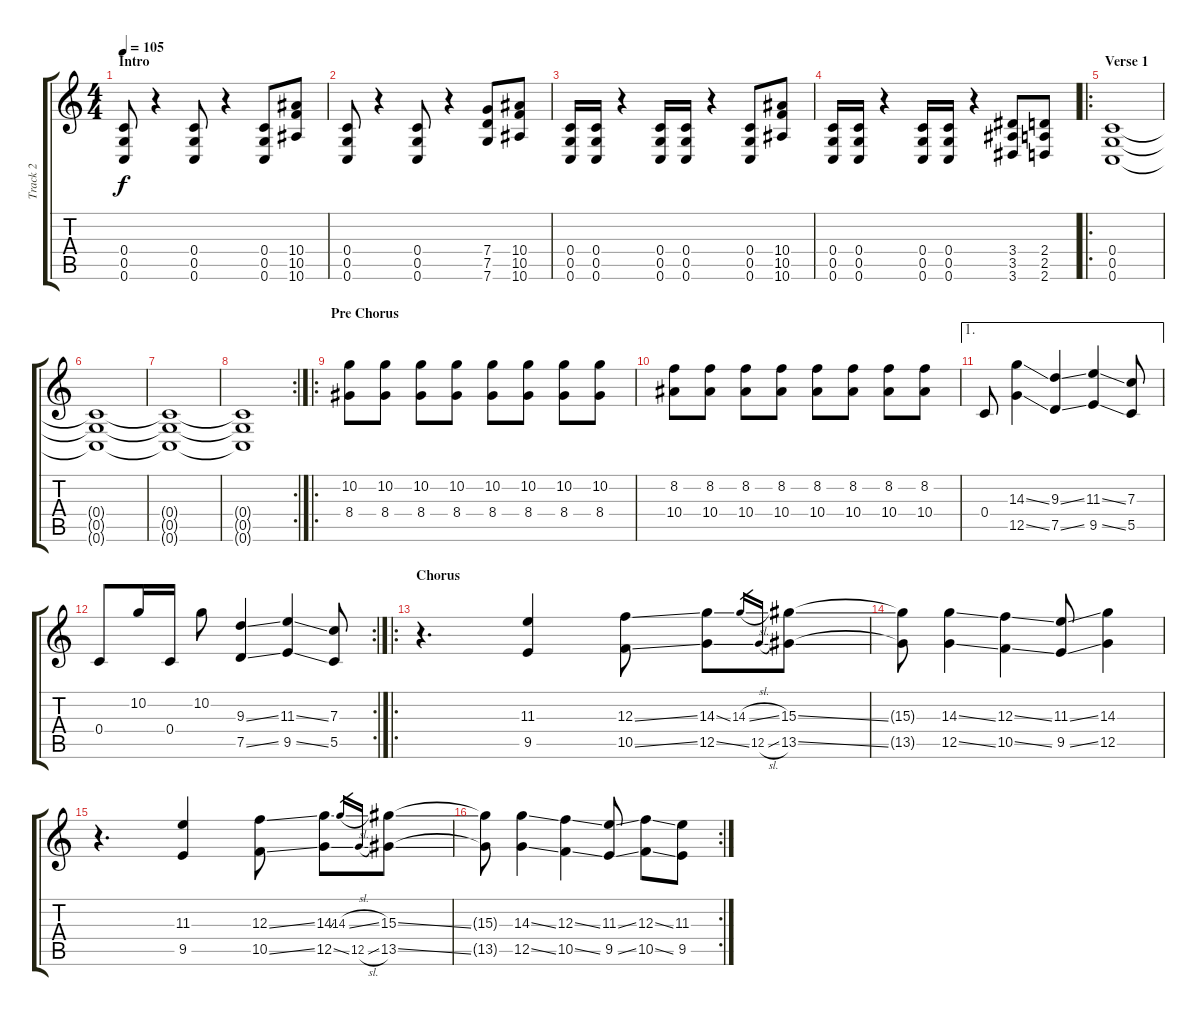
\track ("Track 2" "Track 2") {instrument overdrivenguitar}
\staff {score tabs}
\tuning (D4 A3 F3 C3 G2 C2) {hide}
\ts (4 4)
\section ("" "Intro")
\tempo 105
\clef g2
\ks c
(0.4 0.5 0.6).8{dy f instrument overdrivenguitar} r.4 (0.4 0.5 0.6).8 r.4 (0.4 0.5 0.6).8 (10.4 10.5 10.6).8 |
(0.4 0.5 0.6).8 r.4 (0.4 0.5 0.6).8 r.4 (7.4 7.5 7.6).8 (10.4 10.5 10.6).8 |
(0.4 0.5 0.6).16 (0.4 0.5 0.6).16 r.4 (0.4 0.5 0.6).16 (0.4 0.5 0.6).16 r.4 (0.4 0.5 0.6).8 (10.4 10.5 10.6).8 |
(0.4 0.5 0.6).16 (0.4 0.5 0.6).16 r.4 (0.4 0.5 0.6).16 (0.4 0.5 0.6).16 r.4 (3.4 3.5 3.6).8 (2.4 2.5 2.6).8 |
\ro
\section ("" "Verse 1")
(0.4 0.5 0.6).1 |
(0.4{t} 0.5{t} 0.6{t}).1 |
(0.4{t} 0.5{t} 0.6{t}).1 |
\rc 2
(0.4{t} 0.5{t} 0.6{t}).1 |
\ro
\section ("" "Pre Chorus")
(10.2 8.4).8 (10.2 8.4).8 (10.2 8.4).8 (10.2 8.4).8 (10.2 8.4).8 (10.2 8.4).8 (10.2 8.4).8 (10.2 8.4).8 |
(8.2 10.4).8 (8.2 10.4).8 (8.2 10.4).8 (8.2 10.4).8 (8.2 10.4).8 (8.2 10.4).8 (8.2 10.4).8 (8.2 10.4).8 |
\ae 1
0.4.8 (14.3{ss} 12.5{ss}).4 (9.3{ss} 7.5{ss}).4 (11.3{ss} 9.5{ss}).4 (7.3 5.5).8 |
\rc 2
0.4.8 10.2.16 0.4.16 10.2.8 (9.3{ss} 7.5{ss}).4 (11.3{ss} 9.5{ss}).4 (7.3 5.5).8 |
\ro
\section ("" "Chorus")
r.4{d} (11.3 9.5).4 (12.3{ss} 10.5{ss}).8 (14.3{ss} 12.5{ss}).8 14.3{sl}.16{gr} 12.5{sl}.16{gr} (15.3{ss} 13.5{ss}).8 |
(15.3{t} 13.5{t}).8 (14.3{ss} 12.5{ss}).4 (12.3{ss} 10.5{ss}).4 (11.3{ss} 9.5{ss}).8 (14.3 12.5).4 |
r.4{d} (11.3 9.5).4 (12.3{ss} 10.5{ss}).8 (14.3{ss} 12.5{ss}).8 14.3{sl}.16{gr} 12.5{sl}.16{gr} (15.3{ss} 13.5{ss}).8 |
\rc 2
(15.3{t} 13.5{t}).8 (14.3{ss} 12.5{ss}).4 (12.3{ss} 10.5{ss}).4 (11.3{ss} 9.5{ss}).8 (12.3{ss} 10.5{ss}).8 (11.3 9.5).8
